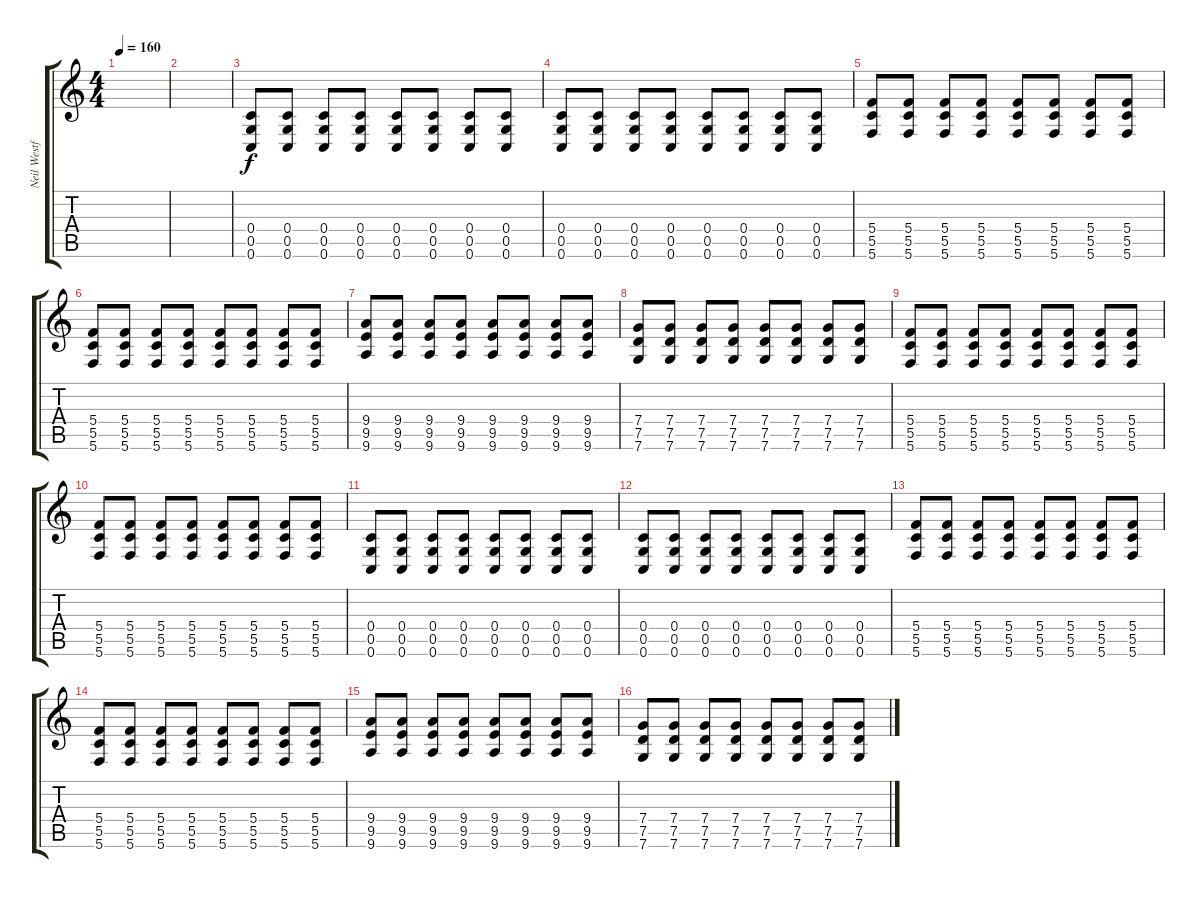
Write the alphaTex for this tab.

\track ("Neil Westfall" "Neil Westf") {instrument distortionguitar}
\staff {score tabs}
\tuning (D4 A3 F3 C3 G2 C2) {hide}
\ts (4 4)
\tempo 160
\clef g2
\ks c
|
|
(0.4 0.5 0.6).8 (0.4 0.5 0.6).8 (0.4 0.5 0.6).8 (0.4 0.5 0.6).8 (0.4 0.5 0.6).8 (0.4 0.5 0.6).8 (0.4 0.5 0.6).8 (0.4 0.5 0.6).8 |
(0.4 0.5 0.6).8 (0.4 0.5 0.6).8 (0.4 0.5 0.6).8 (0.4 0.5 0.6).8 (0.4 0.5 0.6).8 (0.4 0.5 0.6).8 (0.4 0.5 0.6).8 (0.4 0.5 0.6).8 |
(5.4 5.5 5.6).8 (5.4 5.5 5.6).8 (5.4 5.5 5.6).8 (5.4 5.5 5.6).8 (5.4 5.5 5.6).8 (5.4 5.5 5.6).8 (5.4 5.5 5.6).8 (5.4 5.5 5.6).8 |
(5.4 5.5 5.6).8 (5.4 5.5 5.6).8 (5.4 5.5 5.6).8 (5.4 5.5 5.6).8 (5.4 5.5 5.6).8 (5.4 5.5 5.6).8 (5.4 5.5 5.6).8 (5.4 5.5 5.6).8 |
(9.4 9.5 9.6).8 (9.4 9.5 9.6).8 (9.4 9.5 9.6).8 (9.4 9.5 9.6).8 (9.4 9.5 9.6).8 (9.4 9.5 9.6).8 (9.4 9.5 9.6).8 (9.4 9.5 9.6).8 |
(7.4 7.5 7.6).8 (7.4 7.5 7.6).8 (7.4 7.5 7.6).8 (7.4 7.5 7.6).8 (7.4 7.5 7.6).8 (7.4 7.5 7.6).8 (7.4 7.5 7.6).8 (7.4 7.5 7.6).8 |
(5.4 5.5 5.6).8 (5.4 5.5 5.6).8 (5.4 5.5 5.6).8 (5.4 5.5 5.6).8 (5.4 5.5 5.6).8 (5.4 5.5 5.6).8 (5.4 5.5 5.6).8 (5.4 5.5 5.6).8 |
(5.4 5.5 5.6).8 (5.4 5.5 5.6).8 (5.4 5.5 5.6).8 (5.4 5.5 5.6).8 (5.4 5.5 5.6).8 (5.4 5.5 5.6).8 (5.4 5.5 5.6).8 (5.4 5.5 5.6).8 |
(0.4 0.5 0.6).8 (0.4 0.5 0.6).8 (0.4 0.5 0.6).8 (0.4 0.5 0.6).8 (0.4 0.5 0.6).8 (0.4 0.5 0.6).8 (0.4 0.5 0.6).8 (0.4 0.5 0.6).8 |
(0.4 0.5 0.6).8 (0.4 0.5 0.6).8 (0.4 0.5 0.6).8 (0.4 0.5 0.6).8 (0.4 0.5 0.6).8 (0.4 0.5 0.6).8 (0.4 0.5 0.6).8 (0.4 0.5 0.6).8 |
(5.4 5.5 5.6).8 (5.4 5.5 5.6).8 (5.4 5.5 5.6).8 (5.4 5.5 5.6).8 (5.4 5.5 5.6).8 (5.4 5.5 5.6).8 (5.4 5.5 5.6).8 (5.4 5.5 5.6).8 |
(5.4 5.5 5.6).8 (5.4 5.5 5.6).8 (5.4 5.5 5.6).8 (5.4 5.5 5.6).8 (5.4 5.5 5.6).8 (5.4 5.5 5.6).8 (5.4 5.5 5.6).8 (5.4 5.5 5.6).8 |
(9.4 9.5 9.6).8 (9.4 9.5 9.6).8 (9.4 9.5 9.6).8 (9.4 9.5 9.6).8 (9.4 9.5 9.6).8 (9.4 9.5 9.6).8 (9.4 9.5 9.6).8 (9.4 9.5 9.6).8 |
(7.4 7.5 7.6).8 (7.4 7.5 7.6).8 (7.4 7.5 7.6).8 (7.4 7.5 7.6).8 (7.4 7.5 7.6).8 (7.4 7.5 7.6).8 (7.4 7.5 7.6).8 (7.4 7.5 7.6).8
